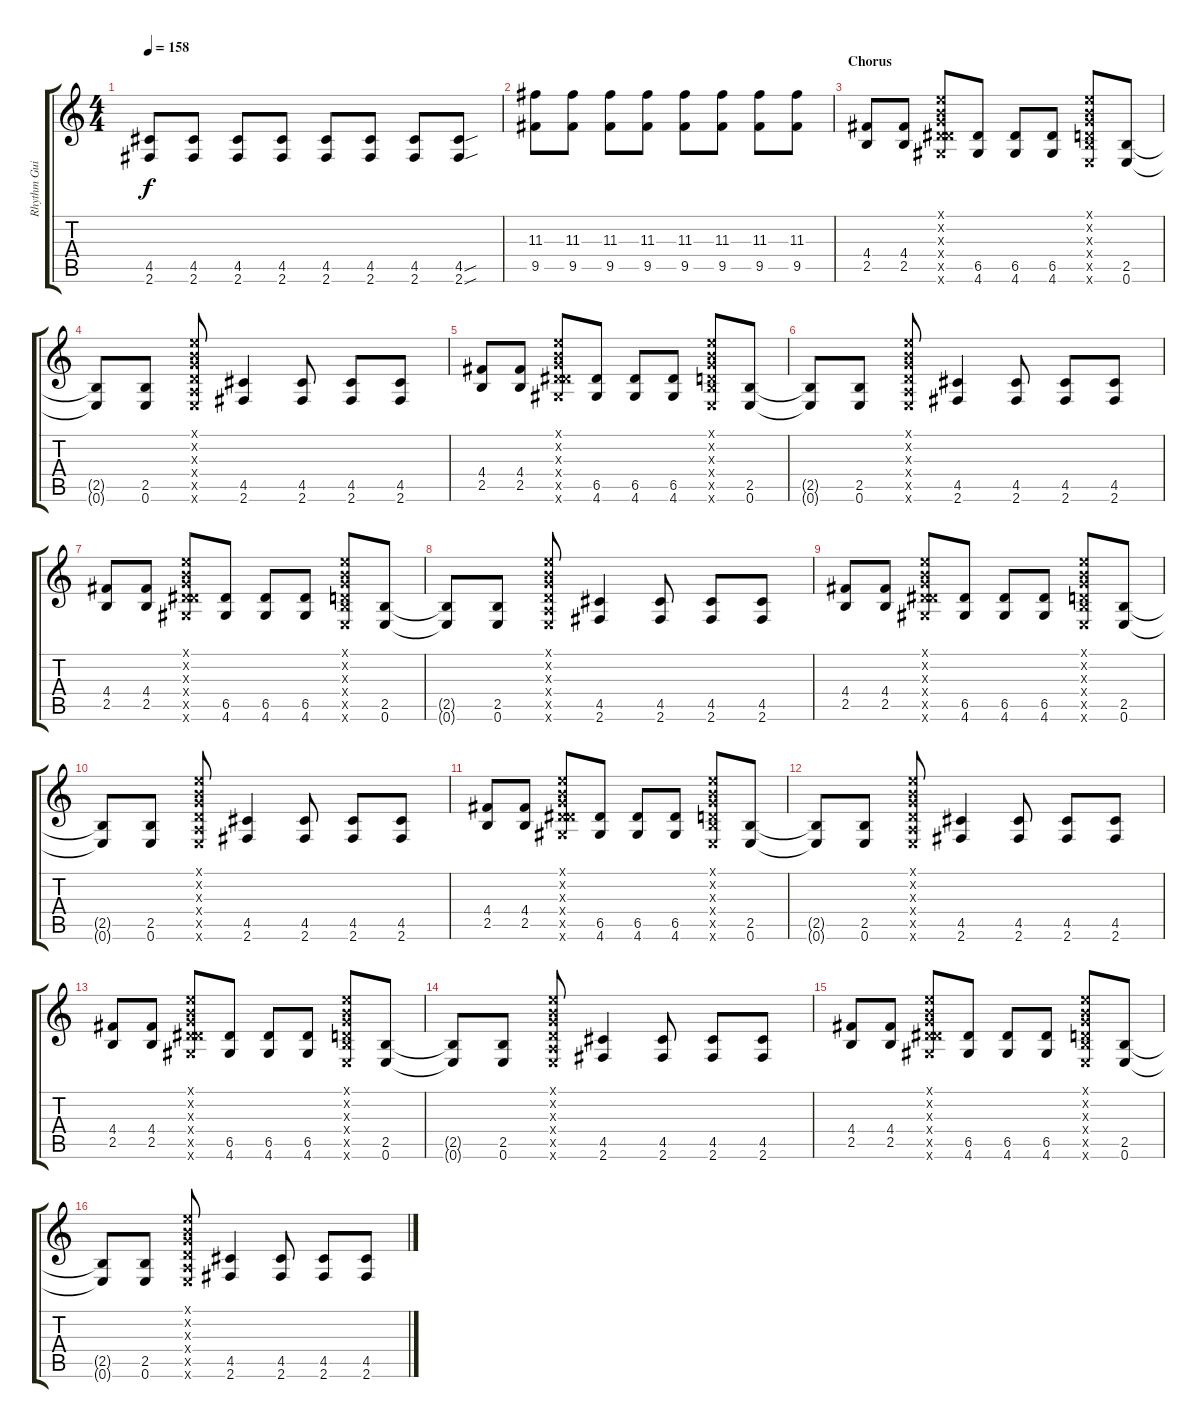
\track ("Rhythm Guitar 1" "Rhythm Gui") {instrument distortionguitar}
\staff {score tabs}
\tuning (E4 B3 G3 D3 A2 E2) {hide}
\ts (4 4)
\tempo 158
\clef g2
\ks c
(4.5 2.6).8{dy f} (4.5 2.6).8 (4.5 2.6).8 (4.5 2.6).8 (4.5 2.6).8 (4.5 2.6).8 (4.5 2.6).8 (4.5{sou} 2.6{sou}).8 |
(11.3 9.5).8 (11.3 9.5).8 (11.3 9.5).8 (11.3 9.5).8 (11.3 9.5).8 (11.3 9.5).8 (11.3 9.5).8 (11.3 9.5).8 |
\section ("" "Chorus")
(4.4 2.5).8 (4.4 2.5).8 (0.1{x} 0.2{x} 0.3{x} 0.4{x} 6.5{x} 4.6{x}).8 (6.5 4.6).8 (6.5 4.6).8 (6.5 4.6).8 (0.1{x} 0.2{x} 0.3{x} 0.4{x} 2.5{x} 0.6{x}).8 (2.5 0.6).8 |
(2.5{t} 0.6{t}).8 (2.5 0.6).8 (0.1{x} 0.2{x} 0.3{x} 0.4{x} 0.5{x} 0.6{x}).8 (4.5 2.6).4 (4.5 2.6).8 (4.5 2.6).8 (4.5 2.6).8 |
(4.4 2.5).8 (4.4 2.5).8 (0.1{x} 0.2{x} 0.3{x} 0.4{x} 6.5{x} 4.6{x}).8 (6.5 4.6).8 (6.5 4.6).8 (6.5 4.6).8 (0.1{x} 0.2{x} 0.3{x} 0.4{x} 2.5{x} 0.6{x}).8 (2.5 0.6).8 |
(2.5{t} 0.6{t}).8 (2.5 0.6).8 (0.1{x} 0.2{x} 0.3{x} 0.4{x} 0.5{x} 0.6{x}).8 (4.5 2.6).4 (4.5 2.6).8 (4.5 2.6).8 (4.5 2.6).8 |
(4.4 2.5).8 (4.4 2.5).8 (0.1{x} 0.2{x} 0.3{x} 0.4{x} 6.5{x} 4.6{x}).8 (6.5 4.6).8 (6.5 4.6).8 (6.5 4.6).8 (0.1{x} 0.2{x} 0.3{x} 0.4{x} 2.5{x} 0.6{x}).8 (2.5 0.6).8 |
(2.5{t} 0.6{t}).8 (2.5 0.6).8 (0.1{x} 0.2{x} 0.3{x} 0.4{x} 0.5{x} 0.6{x}).8 (4.5 2.6).4 (4.5 2.6).8 (4.5 2.6).8 (4.5 2.6).8 |
(4.4 2.5).8 (4.4 2.5).8 (0.1{x} 0.2{x} 0.3{x} 0.4{x} 6.5{x} 4.6{x}).8 (6.5 4.6).8 (6.5 4.6).8 (6.5 4.6).8 (0.1{x} 0.2{x} 0.3{x} 0.4{x} 2.5{x} 0.6{x}).8 (2.5 0.6).8 |
(2.5{t} 0.6{t}).8 (2.5 0.6).8 (0.1{x} 0.2{x} 0.3{x} 0.4{x} 0.5{x} 0.6{x}).8 (4.5 2.6).4 (4.5 2.6).8 (4.5 2.6).8 (4.5 2.6).8 |
(4.4 2.5).8 (4.4 2.5).8 (0.1{x} 0.2{x} 0.3{x} 0.4{x} 6.5{x} 4.6{x}).8 (6.5 4.6).8 (6.5 4.6).8 (6.5 4.6).8 (0.1{x} 0.2{x} 0.3{x} 0.4{x} 2.5{x} 0.6{x}).8 (2.5 0.6).8 |
(2.5{t} 0.6{t}).8 (2.5 0.6).8 (0.1{x} 0.2{x} 0.3{x} 0.4{x} 0.5{x} 0.6{x}).8 (4.5 2.6).4 (4.5 2.6).8 (4.5 2.6).8 (4.5 2.6).8 |
(4.4 2.5).8 (4.4 2.5).8 (0.1{x} 0.2{x} 0.3{x} 0.4{x} 6.5{x} 4.6{x}).8 (6.5 4.6).8 (6.5 4.6).8 (6.5 4.6).8 (0.1{x} 0.2{x} 0.3{x} 0.4{x} 2.5{x} 0.6{x}).8 (2.5 0.6).8 |
(2.5{t} 0.6{t}).8 (2.5 0.6).8 (0.1{x} 0.2{x} 0.3{x} 0.4{x} 0.5{x} 0.6{x}).8 (4.5 2.6).4 (4.5 2.6).8 (4.5 2.6).8 (4.5 2.6).8 |
(4.4 2.5).8 (4.4 2.5).8 (0.1{x} 0.2{x} 0.3{x} 0.4{x} 6.5{x} 4.6{x}).8 (6.5 4.6).8 (6.5 4.6).8 (6.5 4.6).8 (0.1{x} 0.2{x} 0.3{x} 0.4{x} 2.5{x} 0.6{x}).8 (2.5 0.6).8 |
(2.5{t} 0.6{t}).8 (2.5 0.6).8 (0.1{x} 0.2{x} 0.3{x} 0.4{x} 0.5{x} 0.6{x}).8 (4.5 2.6).4 (4.5 2.6).8 (4.5 2.6).8 (4.5 2.6).8
